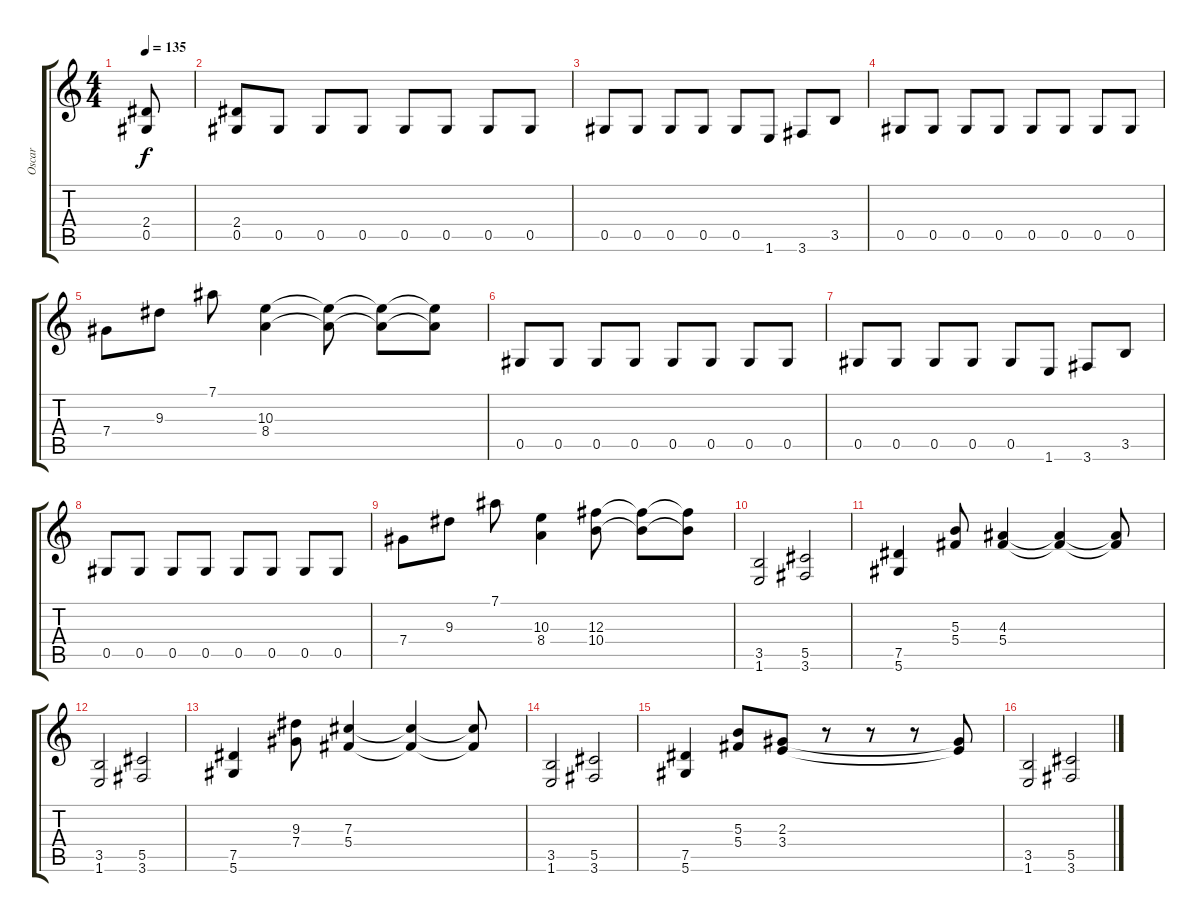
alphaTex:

\track ("Oscar" "Oscar") {instrument distortionguitar}
\staff {score tabs}
\tuning (Eb4 Bb3 Gb3 Db3 Ab2 Eb2) {hide}
\ts (4 4)
\tempo 135
\clef g2
\ks c
(2.4 0.5).8{dy f} |
(2.4 0.5).8 0.5.8 0.5.8 0.5.8 0.5.8 0.5.8 0.5.8 0.5.8 |
0.5.8 0.5.8 0.5.8 0.5.8 0.5.8 1.6.8 3.6.8 3.5.8 |
0.5.8 0.5.8 0.5.8 0.5.8 0.5.8 0.5.8 0.5.8 0.5.8 |
7.4.8 9.3.8 7.1.8 (10.3 8.4).4 (10.3{t} 8.4{t}).8 (10.3{t} 8.4{t}).8 (10.3{t} 8.4{t}).8 |
0.5.8 0.5.8 0.5.8 0.5.8 0.5.8 0.5.8 0.5.8 0.5.8 |
0.5.8 0.5.8 0.5.8 0.5.8 0.5.8 1.6.8 3.6.8 3.5.8 |
0.5.8 0.5.8 0.5.8 0.5.8 0.5.8 0.5.8 0.5.8 0.5.8 |
7.4.8 9.3.8 7.1.8 (10.3 8.4).4 (12.3 10.4).8 (12.3{t} 10.4{t}).8 (12.3{t} 10.4{t}).8 |
(3.5 1.6).2 (5.5 3.6).2 |
(7.5 5.6).4 (5.3 5.4).8 (4.3 5.4).4 (4.3{t} 5.4{t}).4 (4.3{t} 5.4{t}).8 |
(3.5 1.6).2 (5.5 3.6).2 |
(7.5 5.6).4 (9.3 7.4).8 (7.3 5.4).4 (7.3{t} 5.4{t}).4 (7.3{t} 5.4{t}).8 |
(3.5 1.6).2 (5.5 3.6).2 |
(7.5 5.6).4 (5.3 5.4).8 (2.3 3.4).8 r.8 r.8 r.8 (2.3{t} 3.4{t}).8 |
(3.5 1.6).2 (5.5 3.6).2
